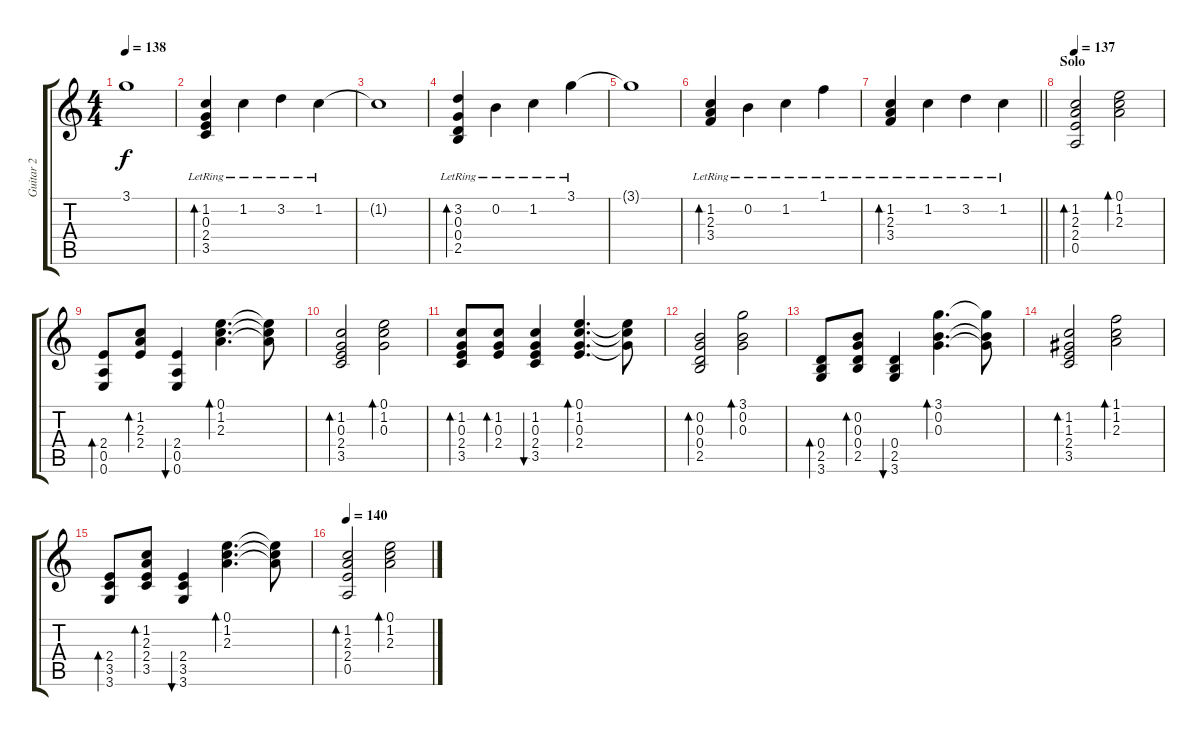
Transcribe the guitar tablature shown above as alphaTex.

\track ("Guitar 2" "Guitar 2") {instrument acousticguitarsteel}
\staff {score tabs}
\tuning (E4 B3 G3 D3 A2 E2) {hide}
\ts (4 4)
\tempo 138
\clef g2
\ks c
3.1{t}.1{dy f} |
(1.2{lr} 0.3{lr} 2.4{lr} 3.5{lr}).4{bd 240} 1.2{lr}.4 3.2{lr}.4 1.2{lr}.4 |
1.2{t}.1 |
(3.2{lr} 0.3{lr} 0.4{lr} 2.5{lr}).4{bd 240} 0.2{lr}.4 1.2{lr}.4 3.1{lr}.4 |
3.1{t}.1 |
(1.2{lr} 2.3{lr} 3.4{lr}).4{bd 240} 0.2{lr}.4 1.2{lr}.4 1.1{lr}.4 |
\barLineRight lightlight
(1.2{lr} 2.3{lr} 3.4{lr}).4{bd 240} 1.2{lr}.4 3.2{lr}.4 1.2{lr}.4 |
\section ("" "Solo")
\tempo 137
(1.2 2.3 2.4 0.5).2{bd 120 volume 9} (0.1 1.2 2.3).2{bd 120} |
(2.4 0.5 0.6).8{bd 240} (1.2 2.3 2.4).8{bd 240} (2.4 0.5 0.6).4{bu 240} (0.1 1.2 2.3).4{d bd 240} (0.1{t} 1.2{t} 2.3{t}).8 |
(1.2 0.3 2.4 3.5).2{bd 240} (0.1 1.2 0.3).2{bd 240} |
(1.2 0.3 2.4 3.5).8{bd 240} (1.2 0.3 2.4).8{bd 240} (1.2 0.3 2.4 3.5).4{bu 240} (0.1 1.2 0.3 2.4).4{d bd 240} (0.1{t} 1.2{t} 0.3{t}).8 |
(0.2 0.3 0.4 2.5).2{bd 120} (3.1 0.2 0.3).2{bd 120} |
(0.4 2.5 3.6).8{bd 240} (0.2 0.3 0.4 2.5).8{bd 240} (0.4 2.5 3.6).4{bu 240} (3.1 0.2 0.3).4{d bd 240} (3.1{t} 0.2{t} 0.3{t}).8 |
(1.2 1.3 2.4 3.5).2{bd 240} (1.1 1.2 2.3).2{bd 240} |
(2.4 3.5 3.6).8{bd 240} (1.2 2.3 2.4 3.5).8{bd 240} (2.4 3.5 3.6).4{bu 240} (0.1 1.2 2.3).4{d bd 240} (0.1{t} 1.2{t} 2.3{t}).8 |
\tempo 140
(1.2 2.3 2.4 0.5).2{bd 120} (0.1 1.2 2.3).2{bd 120}
